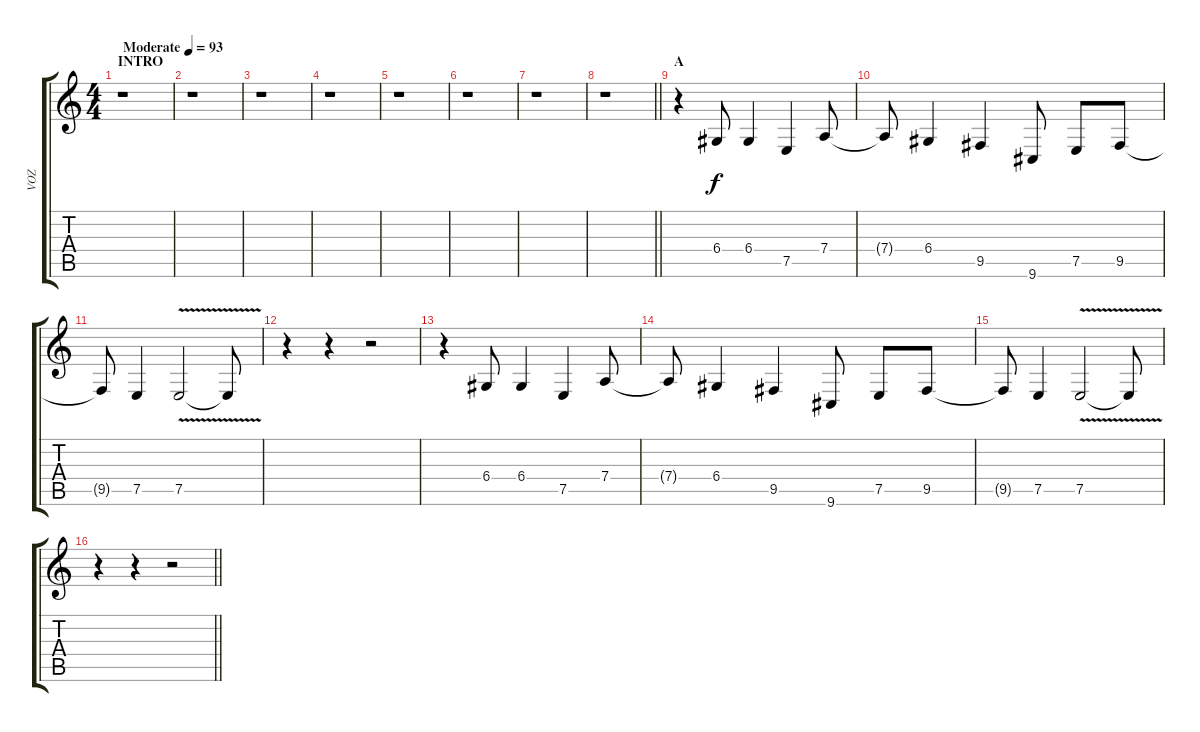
\track ("VOZ" "VOZ") {instrument flute}
\staff {score tabs}
\tuning (E4 B3 G3 D3 A2 E2) {hide}
\ts (4 4)
\section ("" "INTRO")
\tempo (93 "Moderate")
\clef g2
\ks c
r.1{dy f instrument flute} |
r.1 |
r.1 |
r.1 |
r.1 |
r.1 |
r.1 |
\barLineRight lightlight
r.1 |
\section ("" "A")
r.4 6.4.8 6.4.4 7.5.4 7.4.8 |
7.4{t}.8 6.4.4 9.5.4 9.6.8 7.5.8 9.5.8 |
9.5{t}.8 7.5.4 7.5{v}.2 7.5{t}.8 |
r.4 r.4 r.2 |
r.4 6.4.8 6.4.4 7.5.4 7.4.8 |
7.4{t}.8 6.4.4 9.5.4 9.6.8 7.5.8 9.5.8 |
9.5{t}.8 7.5.4 7.5{v}.2 7.5{t}.8 |
\barLineRight lightlight
r.4 r.4 r.2
